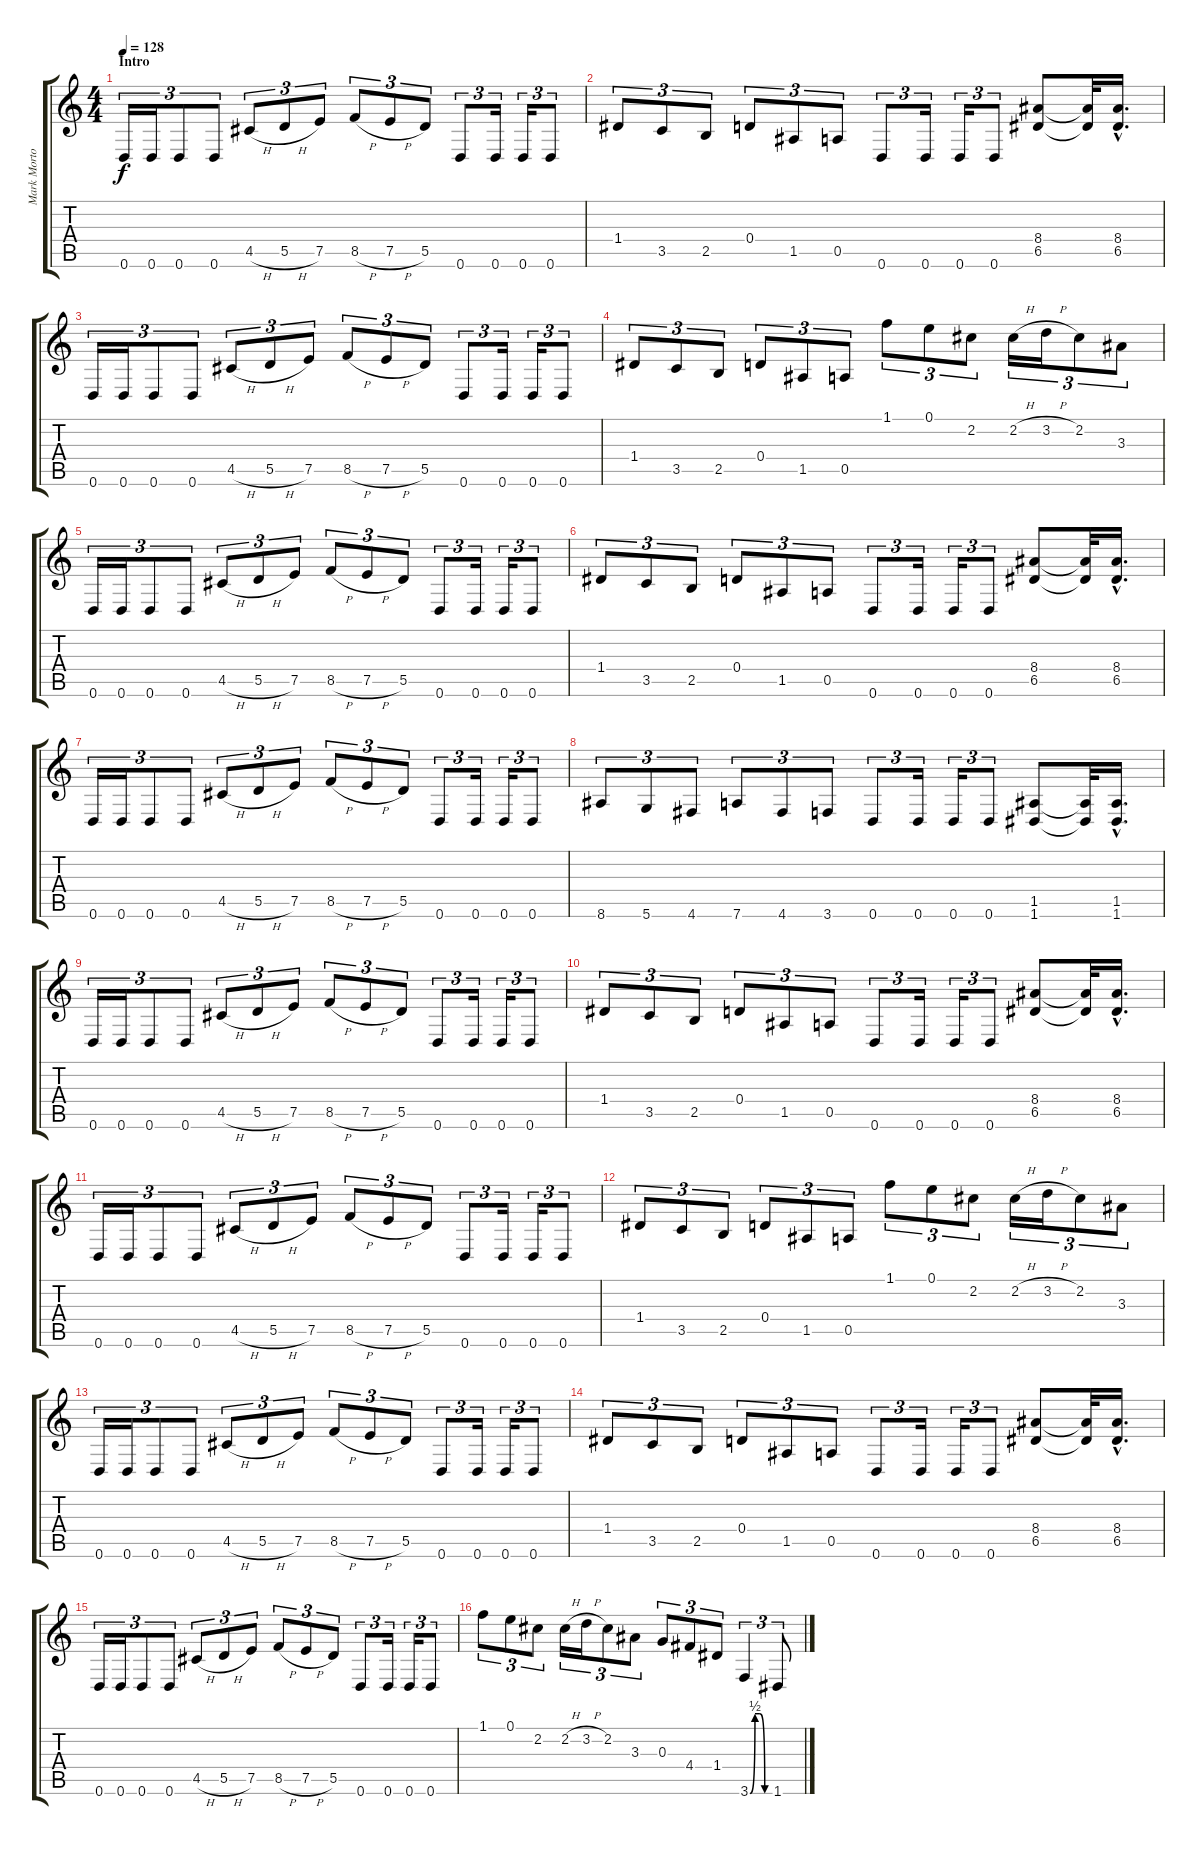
\track ("Mark Morton - Rhythm" "Mark Morto") {instrument distortionguitar}
\staff {score tabs}
\tuning (E4 B3 G3 D3 A2 D2) {hide}
\ts (4 4)
\section ("" "Intro")
\tempo 128
\clef g2
\ks c
0.6.16{tu (3 2) dy f instrument distortionguitar} 0.6.16{tu (3 2)} 0.6.8{tu (3 2)} 0.6.8{tu (3 2)} 4.5{h}.8{tu (3 2)} 5.5{h}.8{tu (3 2)} 7.5.8{tu (3 2)} 8.5{h}.8{tu (3 2)} 7.5{h}.8{tu (3 2)} 5.5.8{tu (3 2)} 0.6.8{tu (3 2)} 0.6.16{tu (3 2)} 0.6.16{tu (3 2)} 0.6.8{tu (3 2)} |
1.4.8{tu (3 2)} 3.5.8{tu (3 2)} 2.5.8{tu (3 2)} 0.4.8{tu (3 2)} 1.5.8{tu (3 2)} 0.5.8{tu (3 2)} 0.6.8{tu (3 2)} 0.6.16{tu (3 2)} 0.6.16{tu (3 2)} 0.6.8{tu (3 2)} (8.4 6.5).8 (8.4{t} 6.5{t}).32 (8.4{hac} 6.5{hac}).16{d} |
0.6.16{tu (3 2)} 0.6.16{tu (3 2)} 0.6.8{tu (3 2)} 0.6.8{tu (3 2)} 4.5{h}.8{tu (3 2)} 5.5{h}.8{tu (3 2)} 7.5.8{tu (3 2)} 8.5{h}.8{tu (3 2)} 7.5{h}.8{tu (3 2)} 5.5.8{tu (3 2)} 0.6.8{tu (3 2)} 0.6.16{tu (3 2)} 0.6.16{tu (3 2)} 0.6.8{tu (3 2)} |
1.4.8{tu (3 2)} 3.5.8{tu (3 2)} 2.5.8{tu (3 2)} 0.4.8{tu (3 2)} 1.5.8{tu (3 2)} 0.5.8{tu (3 2)} 1.1.8{tu (3 2)} 0.1.8{tu (3 2)} 2.2.8{tu (3 2)} 2.2{h}.16{tu (3 2)} 3.2{h}.16{tu (3 2)} 2.2.8{tu (3 2)} 3.3.8{tu (3 2)} |
0.6.16{tu (3 2)} 0.6.16{tu (3 2)} 0.6.8{tu (3 2)} 0.6.8{tu (3 2)} 4.5{h}.8{tu (3 2)} 5.5{h}.8{tu (3 2)} 7.5.8{tu (3 2)} 8.5{h}.8{tu (3 2)} 7.5{h}.8{tu (3 2)} 5.5.8{tu (3 2)} 0.6.8{tu (3 2)} 0.6.16{tu (3 2)} 0.6.16{tu (3 2)} 0.6.8{tu (3 2)} |
1.4.8{tu (3 2)} 3.5.8{tu (3 2)} 2.5.8{tu (3 2)} 0.4.8{tu (3 2)} 1.5.8{tu (3 2)} 0.5.8{tu (3 2)} 0.6.8{tu (3 2)} 0.6.16{tu (3 2)} 0.6.16{tu (3 2)} 0.6.8{tu (3 2)} (8.4 6.5).8 (8.4{t} 6.5{t}).32 (8.4{hac} 6.5{hac}).16{d} |
0.6.16{tu (3 2)} 0.6.16{tu (3 2)} 0.6.8{tu (3 2)} 0.6.8{tu (3 2)} 4.5{h}.8{tu (3 2)} 5.5{h}.8{tu (3 2)} 7.5.8{tu (3 2)} 8.5{h}.8{tu (3 2)} 7.5{h}.8{tu (3 2)} 5.5.8{tu (3 2)} 0.6.8{tu (3 2)} 0.6.16{tu (3 2)} 0.6.16{tu (3 2)} 0.6.8{tu (3 2)} |
8.6.8{tu (3 2)} 5.6.8{tu (3 2)} 4.6.8{tu (3 2)} 7.6.8{tu (3 2)} 4.6.8{tu (3 2)} 3.6.8{tu (3 2)} 0.6.8{tu (3 2)} 0.6.16{tu (3 2)} 0.6.16{tu (3 2)} 0.6.8{tu (3 2)} (1.5 1.6).8 (1.5{t} 1.6{t}).32 (1.5{hac} 1.6{hac}).16{d} |
0.6.16{tu (3 2)} 0.6.16{tu (3 2)} 0.6.8{tu (3 2)} 0.6.8{tu (3 2)} 4.5{h}.8{tu (3 2)} 5.5{h}.8{tu (3 2)} 7.5.8{tu (3 2)} 8.5{h}.8{tu (3 2)} 7.5{h}.8{tu (3 2)} 5.5.8{tu (3 2)} 0.6.8{tu (3 2)} 0.6.16{tu (3 2)} 0.6.16{tu (3 2)} 0.6.8{tu (3 2)} |
1.4.8{tu (3 2)} 3.5.8{tu (3 2)} 2.5.8{tu (3 2)} 0.4.8{tu (3 2)} 1.5.8{tu (3 2)} 0.5.8{tu (3 2)} 0.6.8{tu (3 2)} 0.6.16{tu (3 2)} 0.6.16{tu (3 2)} 0.6.8{tu (3 2)} (8.4 6.5).8 (8.4{t} 6.5{t}).32 (8.4{hac} 6.5{hac}).16{d} |
0.6.16{tu (3 2)} 0.6.16{tu (3 2)} 0.6.8{tu (3 2)} 0.6.8{tu (3 2)} 4.5{h}.8{tu (3 2)} 5.5{h}.8{tu (3 2)} 7.5.8{tu (3 2)} 8.5{h}.8{tu (3 2)} 7.5{h}.8{tu (3 2)} 5.5.8{tu (3 2)} 0.6.8{tu (3 2)} 0.6.16{tu (3 2)} 0.6.16{tu (3 2)} 0.6.8{tu (3 2)} |
1.4.8{tu (3 2)} 3.5.8{tu (3 2)} 2.5.8{tu (3 2)} 0.4.8{tu (3 2)} 1.5.8{tu (3 2)} 0.5.8{tu (3 2)} 1.1.8{tu (3 2)} 0.1.8{tu (3 2)} 2.2.8{tu (3 2)} 2.2{h}.16{tu (3 2)} 3.2{h}.16{tu (3 2)} 2.2.8{tu (3 2)} 3.3.8{tu (3 2)} |
0.6.16{tu (3 2)} 0.6.16{tu (3 2)} 0.6.8{tu (3 2)} 0.6.8{tu (3 2)} 4.5{h}.8{tu (3 2)} 5.5{h}.8{tu (3 2)} 7.5.8{tu (3 2)} 8.5{h}.8{tu (3 2)} 7.5{h}.8{tu (3 2)} 5.5.8{tu (3 2)} 0.6.8{tu (3 2)} 0.6.16{tu (3 2)} 0.6.16{tu (3 2)} 0.6.8{tu (3 2)} |
1.4.8{tu (3 2)} 3.5.8{tu (3 2)} 2.5.8{tu (3 2)} 0.4.8{tu (3 2)} 1.5.8{tu (3 2)} 0.5.8{tu (3 2)} 0.6.8{tu (3 2)} 0.6.16{tu (3 2)} 0.6.16{tu (3 2)} 0.6.8{tu (3 2)} (8.4 6.5).8 (8.4{t} 6.5{t}).32 (8.4{hac} 6.5{hac}).16{d} |
0.6.16{tu (3 2)} 0.6.16{tu (3 2)} 0.6.8{tu (3 2)} 0.6.8{tu (3 2)} 4.5{h}.8{tu (3 2)} 5.5{h}.8{tu (3 2)} 7.5.8{tu (3 2)} 8.5{h}.8{tu (3 2)} 7.5{h}.8{tu (3 2)} 5.5.8{tu (3 2)} 0.6.8{tu (3 2)} 0.6.16{tu (3 2)} 0.6.16{tu (3 2)} 0.6.8{tu (3 2)} |
1.1.8{tu (3 2)} 0.1.8{tu (3 2)} 2.2.8{tu (3 2)} 2.2{h}.16{tu (3 2)} 3.2{h}.16{tu (3 2)} 2.2.8{tu (3 2)} 3.3.8{tu (3 2)} 0.3.8{tu (3 2)} 4.4.8{tu (3 2)} 1.4.8{tu (3 2)} 3.6{be (custom 0 0 15 2 30 2 45 0 60 0)}.4{tu (3 2)} 1.6.8{tu (3 2)}
